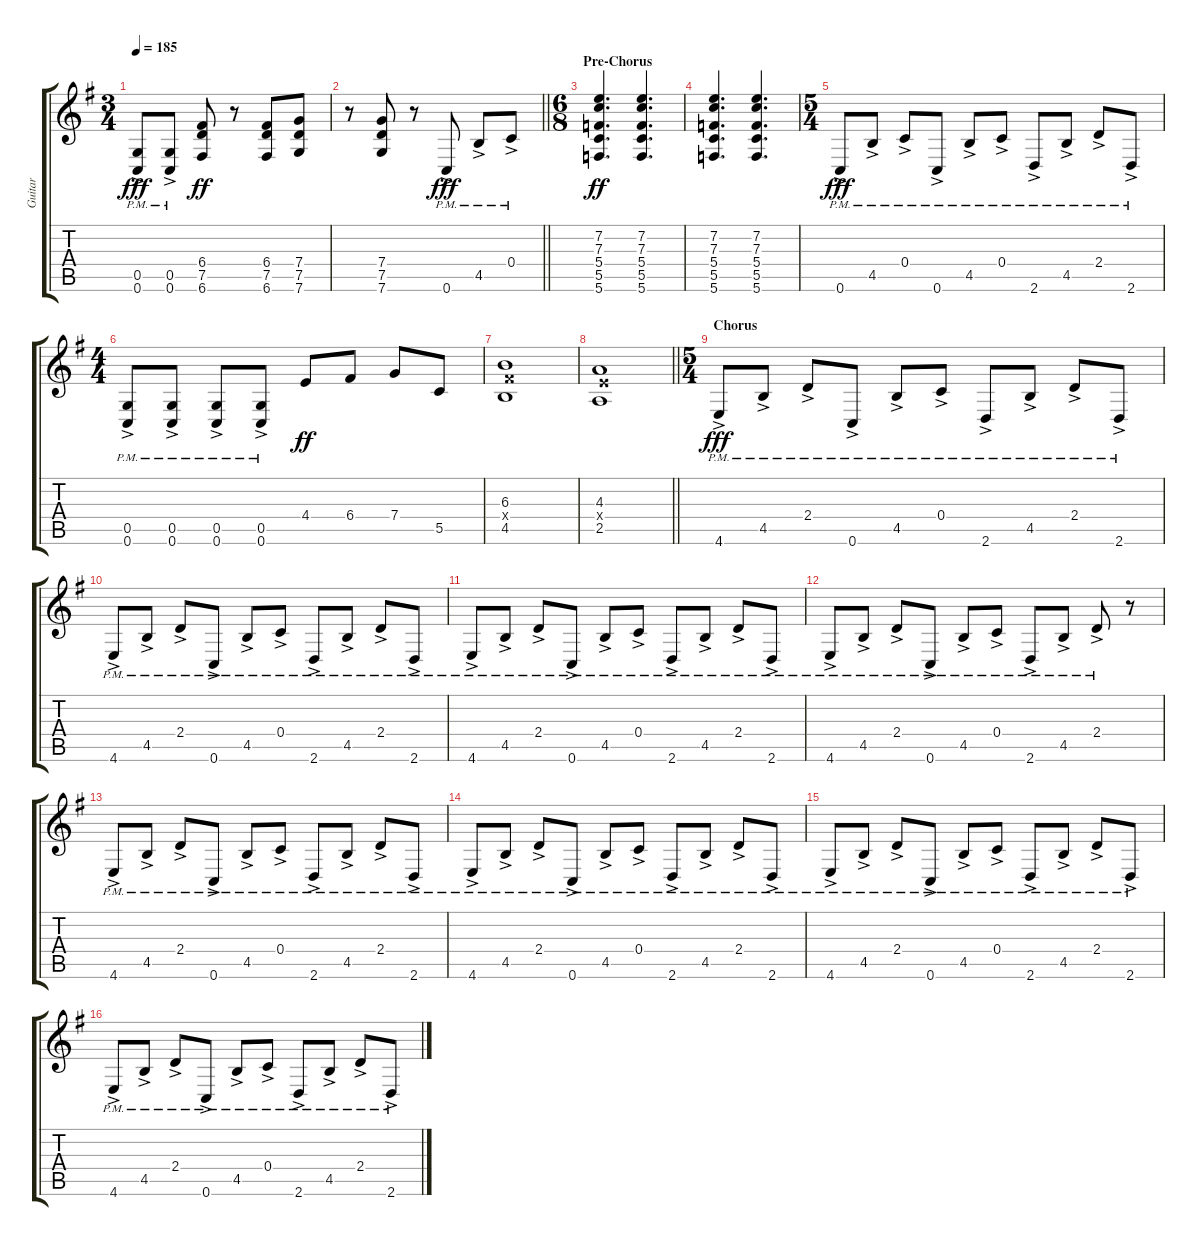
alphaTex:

\track ("Guitar" "Guitar") {instrument distortionguitar}
\staff {score tabs}
\tuning (D4 A3 F3 C3 G2 C2) {hide}
\ts (3 4)
\tempo 185
\clef g2
\ks g
(0.5{ac pm} 0.6{ac pm}).8{dy fff} (0.5{ac pm} 0.6{ac pm}).8 (6.4 7.5 6.6).8{dy ff} r.8 (6.4 7.5 6.6).8 (7.4 7.5 7.6).8 |
\barLineRight lightlight
r.8 (7.4 7.5 7.6).8 r.8 0.6{ac pm}.8{dy fff} 4.5{ac pm}.8 0.4{ac pm}.8 |
\ts (6 8)
\section ("" "Pre-Chorus")
(7.2 7.3 5.4 5.5 5.6).4{d dy ff} (7.2 7.3 5.4 5.5 5.6).4{d} |
(7.2 7.3 5.4 5.5 5.6).4{d} (7.2 7.3 5.4 5.5 5.6).4{d} |
\ts (5 4)
0.6{ac pm}.8{dy fff} 4.5{ac pm}.8 0.4{ac pm}.8 0.6{ac pm}.8 4.5{ac pm}.8 0.4{ac pm}.8 2.6{ac pm}.8 4.5{ac pm}.8 2.4{ac pm}.8 2.6{ac pm}.8 |
\ts (4 4)
(0.5{ac pm} 0.6{ac pm}).8 (0.5{ac pm} 0.6{ac pm}).8 (0.5{ac pm} 0.6{ac pm}).8 (0.5{ac pm} 0.6{ac pm}).8 4.4.8{dy ff} 6.4.8 7.4.8 5.5.8 |
(6.3 6.4{x} 4.5).1 |
\barLineRight lightlight
(4.3 4.4{x} 2.5).1 |
\ts (5 4)
\section ("" "Chorus")
4.6{ac pm}.8{dy fff instrument overdrivenguitar} 4.5{ac pm}.8 2.4{ac pm}.8 0.6{ac pm}.8 4.5{ac pm}.8 0.4{ac pm}.8 2.6{ac pm}.8 4.5{ac pm}.8 2.4{ac pm}.8 2.6{ac pm}.8 |
4.6{ac pm}.8 4.5{ac pm}.8 2.4{ac pm}.8 0.6{ac pm}.8 4.5{ac pm}.8 0.4{ac pm}.8 2.6{ac pm}.8 4.5{ac pm}.8 2.4{ac pm}.8 2.6{ac pm}.8 |
4.6{ac pm}.8 4.5{ac pm}.8 2.4{ac pm}.8 0.6{ac pm}.8 4.5{ac pm}.8 0.4{ac pm}.8 2.6{ac pm}.8 4.5{ac pm}.8 2.4{ac pm}.8 2.6{ac pm}.8 |
4.6{ac pm}.8 4.5{ac pm}.8 2.4{ac pm}.8 0.6{ac pm}.8 4.5{ac pm}.8 0.4{ac pm}.8 2.6{ac pm}.8 4.5{ac pm}.8 2.4{ac pm}.8 r.8 |
4.6{ac pm}.8 4.5{ac pm}.8 2.4{ac pm}.8 0.6{ac pm}.8 4.5{ac pm}.8 0.4{ac pm}.8 2.6{ac pm}.8 4.5{ac pm}.8 2.4{ac pm}.8 2.6{ac pm}.8 |
4.6{ac pm}.8 4.5{ac pm}.8 2.4{ac pm}.8 0.6{ac pm}.8 4.5{ac pm}.8 0.4{ac pm}.8 2.6{ac pm}.8 4.5{ac pm}.8 2.4{ac pm}.8 2.6{ac pm}.8 |
4.6{ac pm}.8 4.5{ac pm}.8 2.4{ac pm}.8 0.6{ac pm}.8 4.5{ac pm}.8 0.4{ac pm}.8 2.6{ac pm}.8 4.5{ac pm}.8 2.4{ac pm}.8 2.6{ac pm}.8 |
4.6{ac pm}.8 4.5{ac pm}.8 2.4{ac pm}.8 0.6{ac pm}.8 4.5{ac pm}.8 0.4{ac pm}.8 2.6{ac pm}.8 4.5{ac pm}.8 2.4{ac pm}.8 2.6{ac pm}.8
